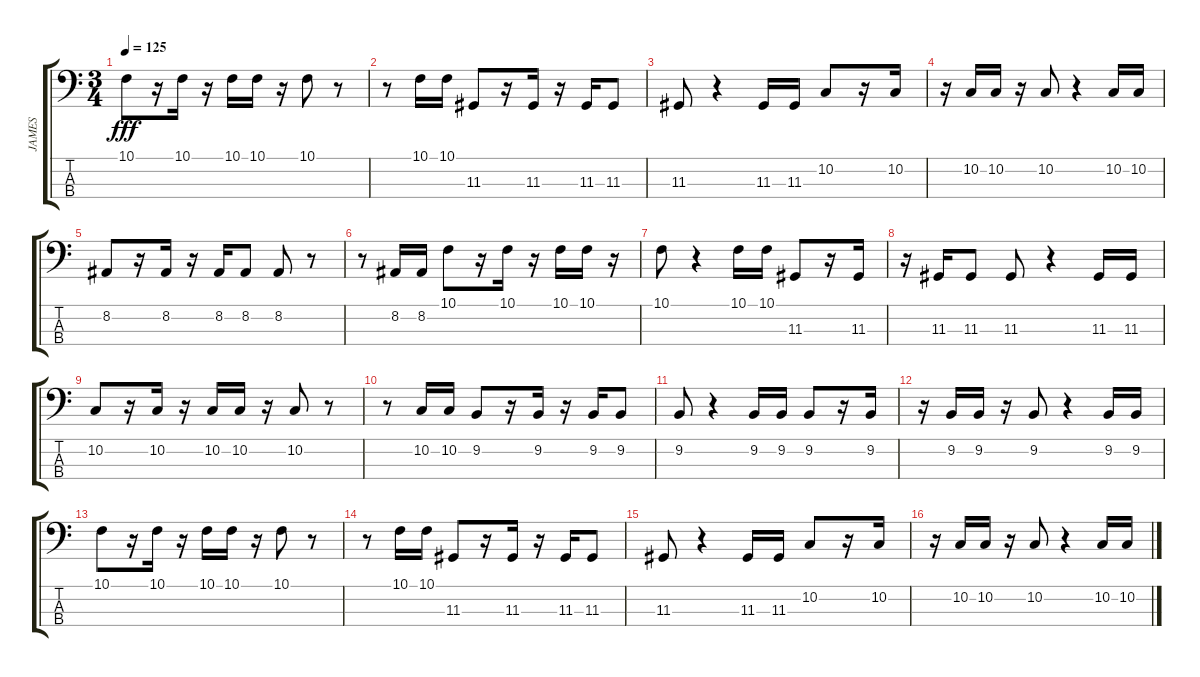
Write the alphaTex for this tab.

\track ("JAMES" "JAMES") {instrument distortionguitar}
\staff {score tabs}
\tuning (G1 D1 A0 E0) {hide}
\ts (3 4)
\tempo 125
\clef f4
\ks c
10.1.8{dy fff} r.16 10.1.16 r.16 10.1.16 10.1.16 r.16 10.1.8 r.8 |
r.8 10.1.16 10.1.16 11.3.8 r.16 11.3.16 r.16 11.3.16 11.3.8 |
11.3.8 r.4 11.3.16 11.3.16 10.2.8 r.16 10.2.16 |
r.16 10.2.16 10.2.16 r.16 10.2.8 r.4 10.2.16 10.2.16 |
8.2.8 r.16 8.2.16 r.16 8.2.16 8.2.8 8.2.8 r.8 |
r.8 8.2.16 8.2.16 10.1.8 r.16 10.1.16 r.16 10.1.16 10.1.16 r.16 |
10.1.8 r.4 10.1.16 10.1.16 11.3.8 r.16 11.3.16 |
r.16 11.3.16 11.3.8 11.3.8 r.4 11.3.16 11.3.16 |
10.2.8 r.16 10.2.16 r.16 10.2.16 10.2.16 r.16 10.2.8 r.8 |
r.8 10.2.16 10.2.16 9.2.8 r.16 9.2.16 r.16 9.2.16 9.2.8 |
9.2.8 r.4 9.2.16 9.2.16 9.2.8 r.16 9.2.16 |
r.16 9.2.16 9.2.16 r.16 9.2.8 r.4 9.2.16 9.2.16 |
10.1.8 r.16 10.1.16 r.16 10.1.16 10.1.16 r.16 10.1.8 r.8 |
r.8 10.1.16 10.1.16 11.3.8 r.16 11.3.16 r.16 11.3.16 11.3.8 |
11.3.8 r.4 11.3.16 11.3.16 10.2.8 r.16 10.2.16 |
r.16 10.2.16 10.2.16 r.16 10.2.8 r.4 10.2.16 10.2.16
